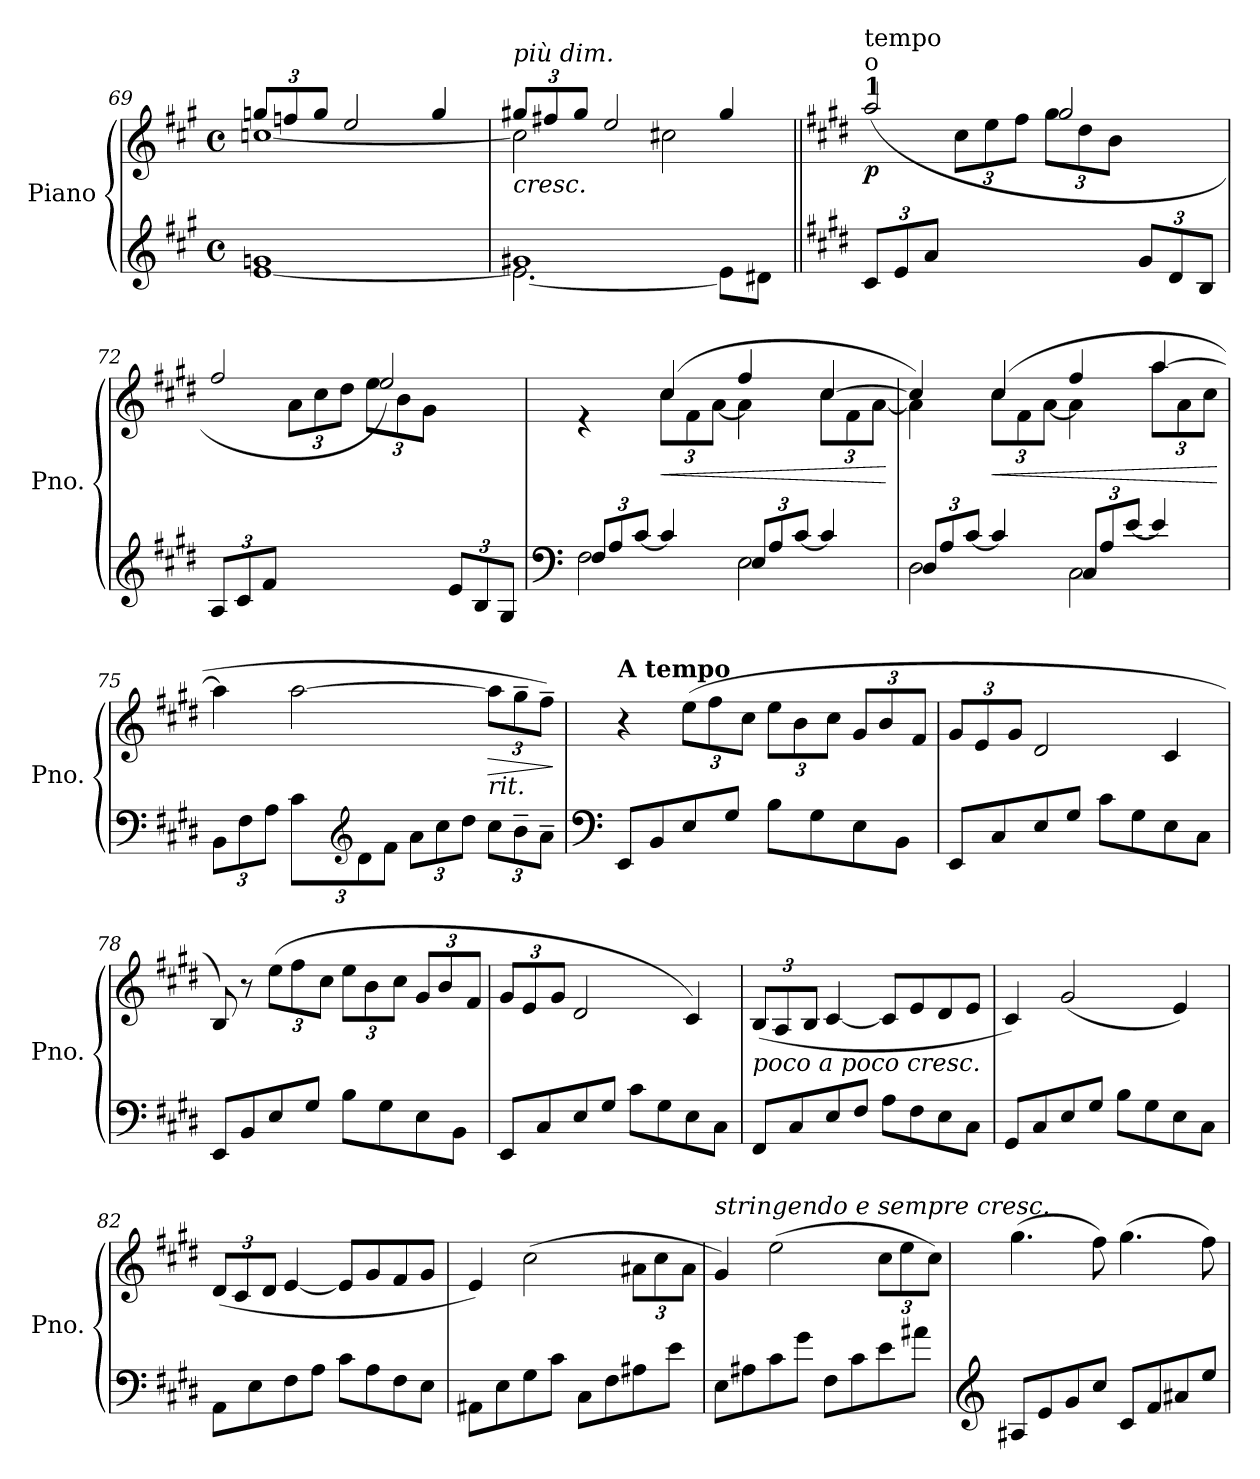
**kern	**kern	**dynam
*part1	*part1	*part1
*staff2	*staff1	*staff1/2
*I"Piano	*	*
*I'Pno.	*	*
*clefG2	*clefG2	*
*k[f#c#g#]	*k[f#c#g#]	*
*M4/4	*M4/4	*
*met(c)	*met(c)	*
=69	=69	=69
*^	*	*
*	*	*Xbrackettup	*
*	*	*^	*
1gn	[1e	12ggn/L	[1ccn	.
.	.	12ffn/	.	.
.	.	12gg/J	.	.
.	.	2ee/	.	.
.	.	4gg/	.	.
=70	=70	=70	=70	=70
!	!	!LO:TX:a:i:t=più dim.	!	!
!	!	!	!	!LO:HP:b
1g#X	2.e\_	12gg#X/L	2cc\]	<
.	.	12ff#X/	.	.
.	.	12gg#/J	.	.
.	.	2ee/	.	.
.	.	.	2cc#X\	.
.	8e\L]	4gg#/	.	.
.	8d#X\J	.	.	.
=71||	=71||	=71||	=71||	=71||
*k[f#c#g#d#]	*	*k[f#c#g#d#]	*	*
*Xbrackettup	*	*	*	*
!	!	!LO:TX:a:B:t=1	!	!
!	!	!LO:TX:a:t=o	!	!
!	!	!LO:TX:a:t=tempo	!	!
!	!	!	!	!LO:DY:b
12c#/L	1ryy	4ryy	(<2aa/	p
12e/	.	.	.	.
12a/J	.	.	.	.
2ryy	.	12cc#\L	.	.
.	.	12ee\	.	.
.	.	12ff#\J	.	.
.	.	12gg#\L	2gg#/	.
.	.	12dd#\	.	.
.	.	12b\J	.	.
12g#/L	.	4ryy	.	.
12d#/	.	.	.	.
12B/J	.	.	.	.
!!LO:PB:g=z	!!
=72	=72	=72	=72	=72
12A/L	1ryy	4ryy	2ff#/	.
12c#/	.	.	.	.
12f#/J	.	.	.	.
2ryy	.	12a\L	.	.
.	.	12cc#\	.	.
.	.	12dd#\J	.	.
.	.	12ee\L	2ee/)	.
.	.	12b\	.	.
.	.	12g#\J	.	.
12e/L	.	4ryy	.	.
12B/	.	.	.	.
12G#/J	.	.	.	.
=73	=73	=73	=73	=73
*clefF4	*	*	*	*
2F#\	12F#/L	4re	4ryy	.
.	12A/	.	.	.
.	[12c#/J	.	.	.
!	!	!	!	!LO:HP:b
.	4c#/]	(>4cc#/	12cc#\L	<
.	.	.	12f#\	.
.	.	.	[12a\J	.
2E\	12E/L	4ff#/	4a\]	.
.	12A/	.	.	.
.	[12c#/J	.	.	.
.	4c#/]	[4cc#/	12cc#\L	.
.	.	.	12f#\	.
.	.	.	[12a\J	.
*v	*v	*	*	*
*	*v	*v	*
.	.	[
=74	=74	=74
*^	*^	*
2D#\	12D#/L	4cc#/])	4a\]	.
.	12A/	.	.	.
.	[12c#/J	.	.	.
!	!	!	!	!LO:HP:b
.	4c#/]	(>4cc#/	12cc#\L	<
.	.	.	12f#\	.
.	.	.	[12a\J	.
2C#\	12C#/L	4ff#/	4a\]	.
.	12A/	.	.	.
.	[12e/J	.	.	.
.	4e/]	[4aa/	12aa\L	.
.	.	.	12a\	.
.	.	.	12cc#\J	.
*v	*v	*	*	*
*	*v	*v	*
.	.	[
!!LO:LB:g=z
=75	=75	=75
12BB\L	4aa\]	.
12F#\	.	.
12A\J	.	.
12c#\L	[2aa\	.
*clefG2	*	*
12d#\	.	.
12f#\J	.	.
12a\L	.	.
12cc#\	.	.
12dd#\J	.	.
!	!LO:TX:b:i:t=rit.	!
!	!	!LO:HP:b
12cc#\L	12aa\L]	>
12b~\	12gg#~\	[
12a~\J	12ff#~\J)	.
.	.	]
=76	=76	=76
*clefF4	*	*
!	!LO:TX:a:B:t=A tempo	!
8EE/L	4r	.
8BB/	.	.
8E/	(>12ee\L	.
.	12ff#\	.
8G#/J	.	.
.	12cc#\J	.
8B\L	12ee\L	.
.	12b\	.
8G#\	.	.
.	12cc#\J	.
8E\	12g#/L	.
.	12b/	.
8BB\J	.	.
.	12f#/J	.
=77	=77	=77
8EE/L	12g#/L	.
.	12e/	.
8C#/	.	.
.	12g#/J	.
8E/	2d#/	.
8G#/J	.	.
8c#\L	.	.
8G#\	.	.
8E\	4c#/	.
8C#\J	.	.
=78	=78	=78
8EE/L	8B/)	.
8BB/	8r	.
8E/	(>12ee\L	.
.	12ff#\	.
8G#/J	.	.
.	12cc#\J	.
8B\L	12ee\L	.
.	12b\	.
8G#\	.	.
.	12cc#\J	.
8E\	12g#/L	.
.	12b/	.
8BB\J	.	.
.	12f#/J	.
!!LO:LB:g=z
=79	=79	=79
8EE/L	12g#/L	.
.	12e/	.
8C#/	.	.
.	12g#/J	.
8E/	2d#/	.
8G#/J	.	.
8c#\L	.	.
8G#\	.	.
8E\	4c#/)	.
8C#\J	.	.
=80	=80	=80
!	!LO:TX:b:i:t=poco a poco cresc.	!
8FF#/L	(<12B/L	.
.	12A/	.
8C#/	.	.
.	12B/J	.
8E/	[4c#/	.
8F#/J	.	.
8A\L	8c#/L]	.
8F#\	8e/	.
8E\	8d#/	.
8C#\J	8e/J	.
=81	=81	=81
8GG#/L	4c#/)	.
8C#/	.	.
8E/	(<2g#/	.
8G#/J	.	.
8B\L	.	.
8G#\	.	.
8E\	4e/)	.
8C#\J	.	.
=82	=82	=82
8AA\L	(<12d#/L	.
.	12c#/	.
8E\	.	.
.	12d#/J	.
8F#\	[4e/	.
8A\J	.	.
8c#\L	8e/L]	.
8A\	8g#/	.
8F#\	8f#/	.
8E\J	8g#/J	.
=83	=83	=83
8AA#X\L	4e/)	.
8E\	.	.
8G#\	(>2cc#\	.
8c#\J	.	.
8C#\L	.	.
8F#\	.	.
8A#X\	12a#X\L	.
.	12cc#\	.
8e\J	.	.
.	12a#\J	.
!!LO:LB:g=z
=84	=84	=84
!	!LO:TX:a:i:t=stringendo e sempre cresc.	!
8E\L	4g#/)	.
8A#X\	.	.
8c#\	(>2ee\	.
8g#\J	.	.
8F#\L	.	.
8c#\	.	.
8e\	12cc#\L	.
.	12ee\	.
8a#X\J	.	.
.	12cc#\J)	.
=85	=85	=85
*clefG2	*	*
8A#X/L	(>4.gg#\	.
8e/	.	.
8g#/	.	.
8cc#/J	8ff#\)	.
8c#/L	(>4.gg#\	.
8f#/	.	.
8a#X/	.	.
8ee/J	8ff#\)	.
=	=	=
*-	*-	*-
